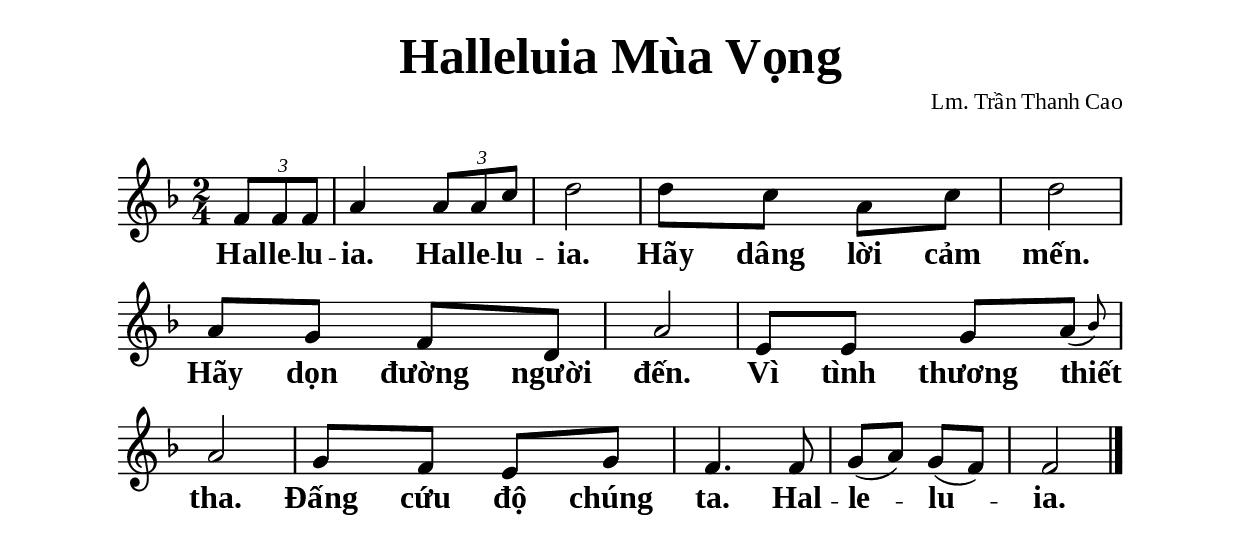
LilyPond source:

% Cài đặt chung
\version "2.20.0"
\include "english.ly"

\header {
  title = \markup { \fontsize #3 "Halleluia Mùa Vọng" }
  poet = " "
  composer = "Lm. Trần Thanh Cao"
  arranger = " "
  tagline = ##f
}

\paper {
  #(set-paper-size "a4")
  top-margin = 10\mm
  bottom-margin = 10\mm
  left-margin = 20\mm
  right-margin = 20\mm
  indent = #0
  #(define fonts
    (make-pango-font-tree
      "Liberation Serif"
      "Liberation Serif"
      "Liberation Serif"
      (/ 20 20)))
  page-count = #1
}

% Nhạc điệp khúc
nhacDiepKhuc = \relative c' {
  \partial 4 \tuplet 3/2 { f8 f f } |
  a4 \tuplet 3/2 { a8 a c } |
  d2 |
  d8 c a c |
  d2 |
  a8 g f d |
  a'2 |
  e8 e g \afterGrace a (bf) |
  a2 |
  g8 f e g |
  f4. f8 |
  g8 (a) g (f) |
  f2 \bar "|."
}

% Lời điệp khúc
loiDiepKhuc = \lyricmode {
  Hal -- le -- lu -- ia.
  Hal -- le -- lu -- ia.
  Hãy dâng lời cảm mến.
  Hãy dọn đường người đến.
  Vì tình thương thiết tha.
  Đấng cứu độ chúng ta.
  Hal -- le -- lu -- ia.
}

% Bố trí
\score {
  \new ChoirStaff <<
    \new Staff = diepKhuc \with {
        \consists "Merge_rests_engraver"
        \magnifyStaff #(magstep +1)
      }
      <<
      \new Voice = beSop {
        \key f \major \time 2/4 \stemNeutral \nhacDiepKhuc
      }
    >>
    \new Lyrics \lyricsto beSop \loiDiepKhuc
  >>
  \layout {
    \override Lyrics.LyricText.font-series = #'bold
    \override Lyrics.LyricText.font-size = #+3
    \override Lyrics.LyricSpace.minimum-distance = #4.0
    \override Score.BarNumber.break-visibility = ##(#f #f #f)
    \override Score.SpacingSpanner.uniform-stretching = ##t
  }
}
